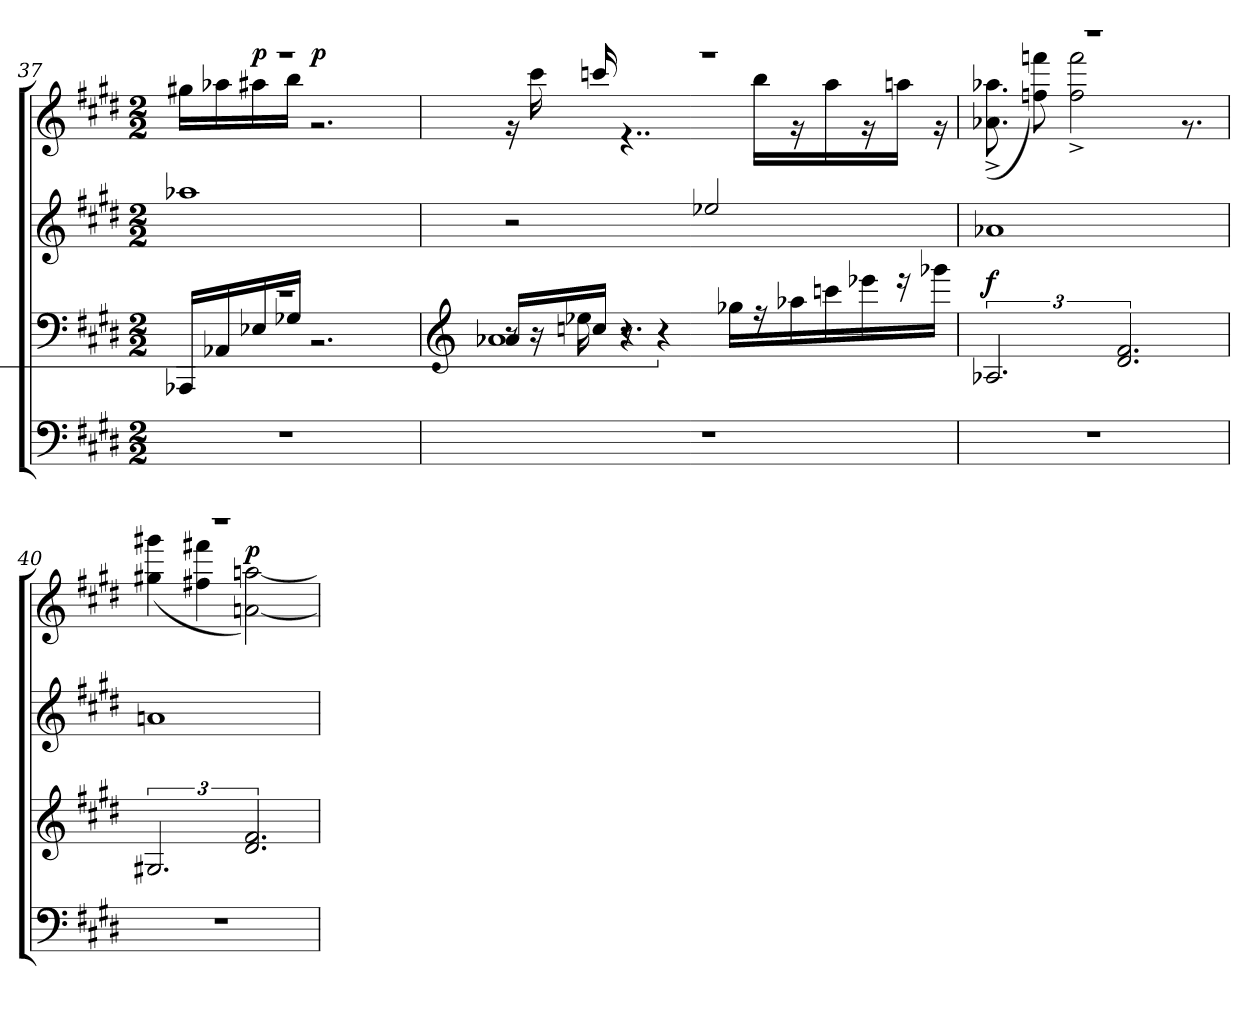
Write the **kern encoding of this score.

**kern	**kern	**kern	**dynam	**kern	**dynam
*part3	*part2	*part2	*part2	*part1	*part1
*staff4	*staff3	*staff2	*staff2/3	*staff1	*staff1
*clefF4	*clefF4	*clefG2	*	*clefG2	*
*k[f#c#g#d#]	*k[f#c#g#d#]	*k[f#c#g#d#]	*	*k[f#c#g#d#]	*
*M2/2	*M2/2	*M2/2	*	*M2/2	*
=37	=37	=37	=37	=37	=37
*	*^	*	*	*^	*
1r	1r	16AAA-X/LL	1aa-X	.	1r	16gg#X\LL	.
.	.	16AA-X/	.	.	.	16aa-X\	.
!	!	!	!	!	!	!	!LO:DY:a
.	.	16E-X/	.	.	.	16aa#X\	p
.	.	16G-X/JJ	.	.	.	16bb\JJ	.
!	!	!	!	!	!	!	!LO:DY:a
.	.	2.r	.	.	.	2.r	p
*	*v	*v	*	*	*	*	*
=38	=38	=38	=38	=38	=38	=38
*	*clefG2	*	*	*	*	*
*	*^	*	*	*	*	*
*	*	*^	*	*	*	*	*
1r	16a-X/LL	8r	1a-	2r	.	1r	16r	.
.	16r	.	.	.	.	.	16ccc#\	.
.	16ccn/JJ	16ee-X\	.	.	.	.	16cccn/	.
.	8r	4.r	.	.	.	.	4..r	.
!	!LO:N:vis=2..	!	!	!	!	!	!	!
.	16%11r	.	.	.	.	.	.	.
.	.	.	.	2ee-X/	.	.	.	.
.	.	16gg-X\LL	.	.	.	.	.	.
.	.	16r	.	.	.	.	16bb\LL	.
.	.	16aa-X<\	.	.	.	.	16r	.
.	.	16cccn\	.	.	.	.	16aa\	.
.	.	16eee-X\	.	.	.	.	16r	.
.	.	16r	.	.	.	.	16aan\JJ	.
.	.	16ggg-X\JJ	.	.	.	.	16r	.
*	*	*v	*v	*	*	*	*	*
=39	=39	=39	=39	=39	=39	=39	=39
!	!	!	!	!LO:DY:a=2	!	!	!
*	*v	*v	*	*	*	*	*
1r	3.A-X	1a-X	f	1r	(>8.a-X\^ 8.aa-X\^	.
.	.	.	.	.	8ffn\ 8fffn\)	.
.	.	.	.	.	2ff\^ 2fff\^	.
.	3.d# 3.f#	.	.	.	.	.
.	.	.	.	.	8.r	.
=40	=40	=40	=40	=40	=40	=40
1r	3.G#X	1an	.	1r	(>4gg#X\ 4ggg#X\	.
.	.	.	.	.	4ff#X\ 4fff#X\	.
!	!	!	!	!	!	!LO:DY:a
.	3.d# 3.f#	.	.	.	[2an\ [2aan\)	p
*	*	*	*	*v	*v	*
=	=	=	=	=	=
*-	*-	*-	*-	*-	*-
